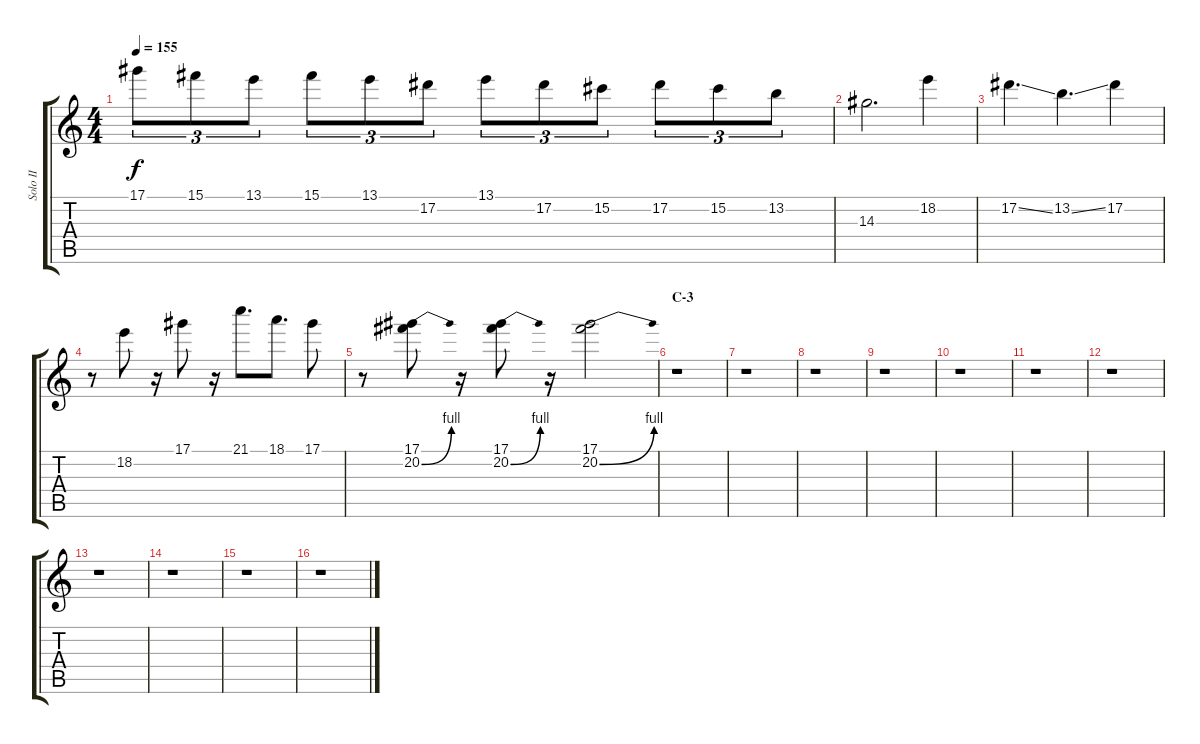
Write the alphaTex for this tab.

\track ("Solo II" "Solo II") {instrument distortionguitar}
\staff {score tabs}
\tuning (Eb4 Bb3 Gb3 Db3 Ab2 Eb2) {hide}
\ts (4 4)
\tempo 155
\clef g2
\ks c
17.1.8{tu (3 2) dy f} 15.1.8{tu (3 2)} 13.1.8{tu (3 2)} 15.1.8{tu (3 2)} 13.1.8{tu (3 2)} 17.2.8{tu (3 2)} 13.1.8{tu (3 2)} 17.2.8{tu (3 2)} 15.2.8{tu (3 2)} 17.2.8{tu (3 2)} 15.2.8{tu (3 2)} 13.2.8{tu (3 2)} |
14.3.2{d} 18.2.4 |
17.2{ss}.4{d} 13.2{ss}.4{d} 17.2.4 |
r.8 18.2.8 r.16 17.1.8 r.16 21.1.8{d} 18.1.8{d} 17.1.8 |
r.8 (17.1 20.2{be (bend 0 0 60 4)}).8 r.16 (17.1 20.2{be (bend 0 0 60 4)}).8 r.16 (17.1 20.2{be (bend 0 0 60 4)}).2 |
\section ("" "C-3")
r.1 |
r.1 |
r.1 |
r.1 |
r.1 |
r.1 |
r.1 |
r.1 |
r.1 |
r.1 |
r.1
